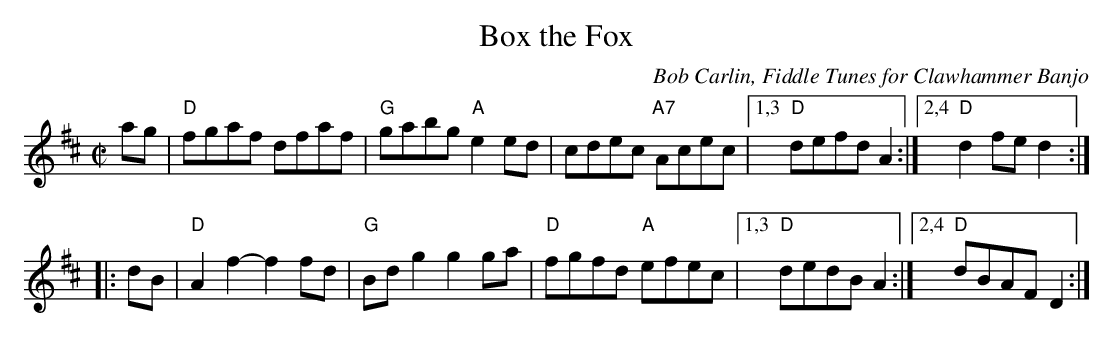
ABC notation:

X:1
T: Box the Fox
C: Bob Carlin, Fiddle Tunes for Clawhammer Banjo
M: C|
L: 1/8
K: D
ag |\
"D"fgaf dfaf | "G"gabg "A"e2ed | cdec "A7"Acec |\
[1,3 "D"defd A2 :|2,4 "D"d2fe d2 :|
|: dB |\
"D"A2f2- f2fd | "G"Bdg2 g2ga | "D"fgfd "A"efec |\
[1,3 "D"dedB A2 :|2,4 "D"dBAF D2 :|
